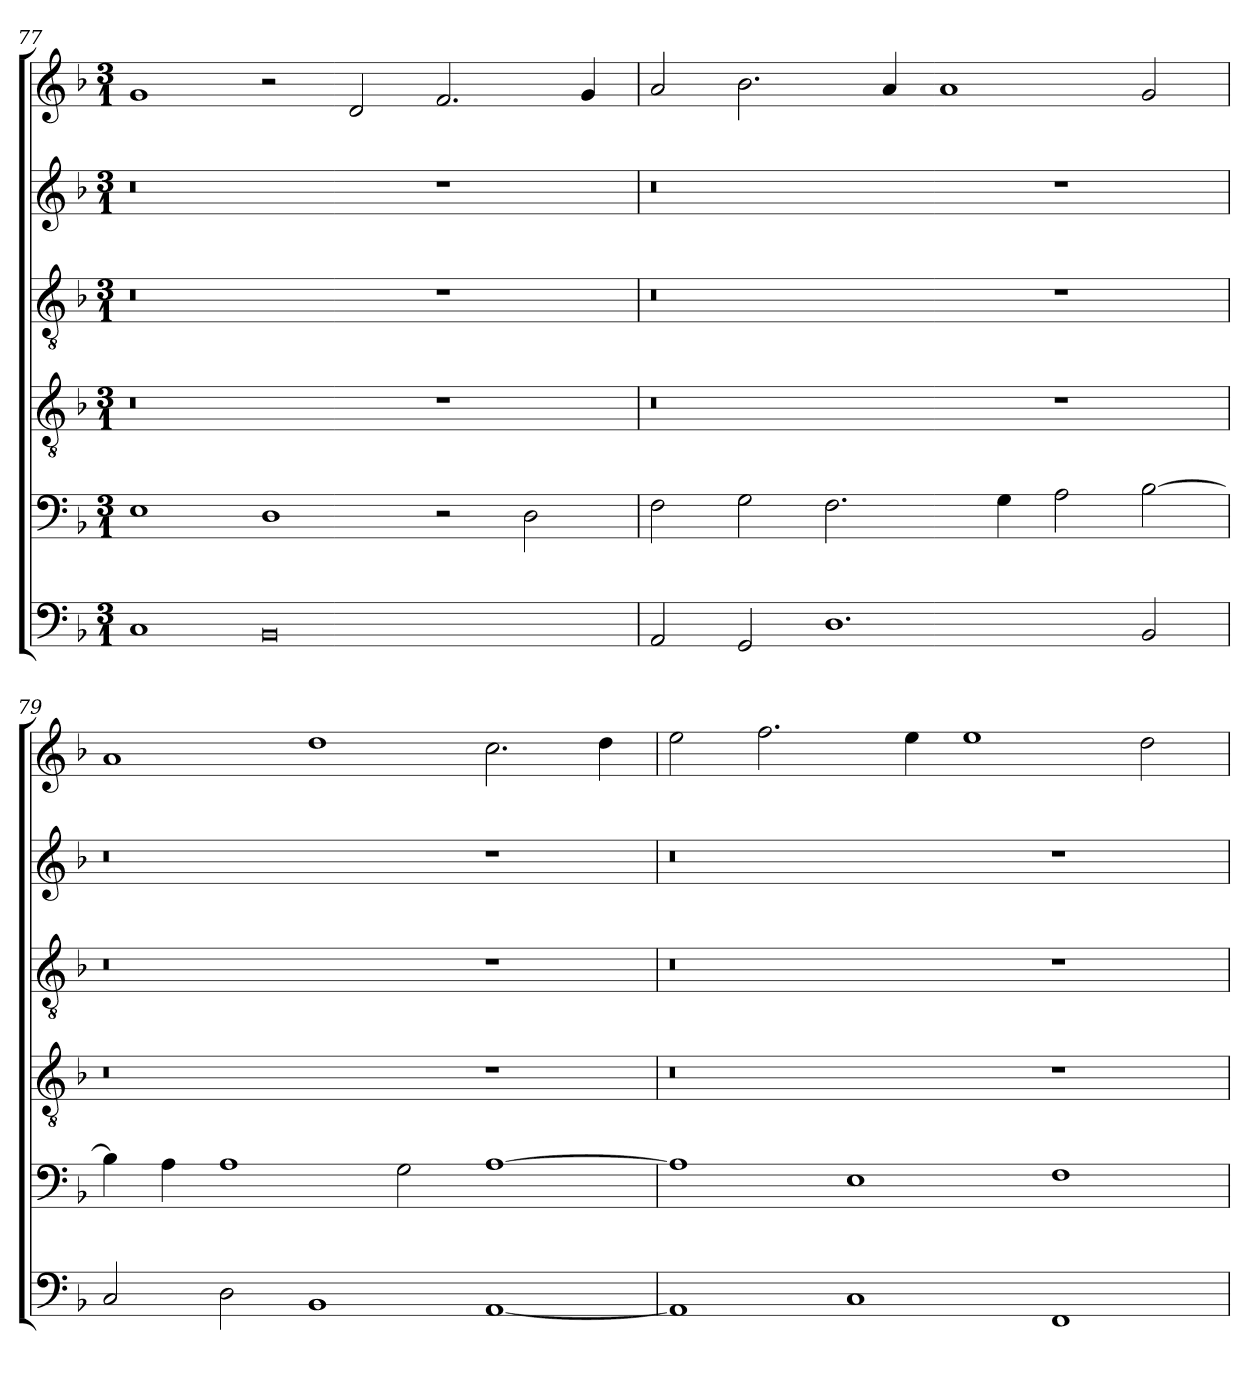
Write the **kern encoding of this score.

**kern	**kern	**kern	**kern	**kern	**kern
*part6	*part5	*part4	*part3	*part2	*part1
*staff6	*staff5	*staff4	*staff3	*staff2	*staff1
*clefF4	*clefF4	*clefGv2	*clefGv2	*clefG2	*clefG2
*k[b-]	*k[b-]	*k[b-]	*k[b-]	*k[b-]	*k[b-]
*F:	*F:	*F:	*F:	*F:	*F:
*M3/1	*M3/1	*M3/1	*M3/1	*M3/1	*M3/1
=77	=77	=77	=77	=77	=77
1C	1E	0r	0r	0r	1g
0BB-	1D	.	.	.	2r
.	.	.	.	.	2d/
.	2r	1r	1r	1r	2.f/
.	2D\	.	.	.	.
.	.	.	.	.	4g/
=78	=78	=78	=78	=78	=78
2AA/	2F\	0r	0r	0r	2a/
2GG/	2G\	.	.	.	2.b-\
1.D	2.F\	.	.	.	.
.	.	.	.	.	4a/
.	.	.	.	.	1a
.	4G\	.	.	.	.
.	2A\	1r	1r	1r	.
2BB-/	[2B-\	.	.	.	2g/
=79	=79	=79	=79	=79	=79
2C/	4B-\]	0r	0r	0r	1a
.	4A\	.	.	.	.
2D\	1A	.	.	.	.
1BB-	.	.	.	.	1dd
.	2G\	.	.	.	.
[1AA	[1A	1r	1r	1r	2.cc\
.	.	.	.	.	4dd\
=80	=80	=80	=80	=80	=80
1AA]	1A]	0r	0r	0r	2ee\
.	.	.	.	.	2.ff\
1C	1E	.	.	.	.
.	.	.	.	.	4ee\
.	.	.	.	.	1ee
1FF	1F	1r	1r	1r	.
.	.	.	.	.	2dd\
=	=	=	=	=	=
*-	*-	*-	*-	*-	*-
